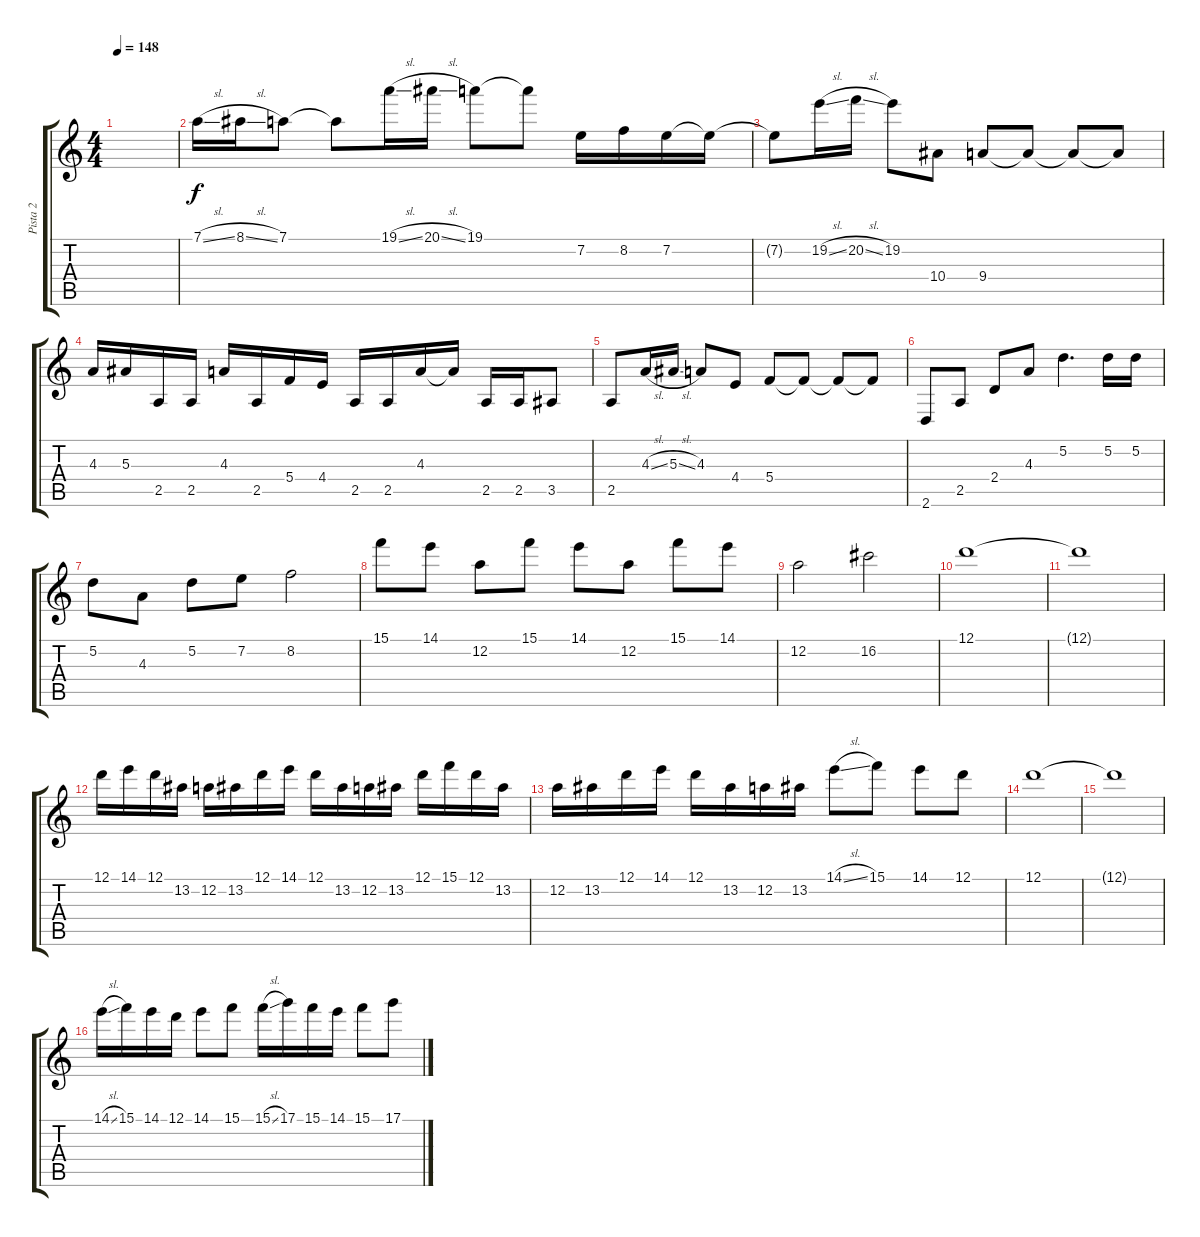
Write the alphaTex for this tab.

\track ("Pista 2" "Pista 2") {instrument distortionguitar}
\staff {score tabs}
\tuning (D4 A3 F3 C3 G2 C2) {hide}
\ts (4 4)
\tempo 148
\clef g2
\ks c
|
7.1{sl}.16 8.1{sl}.16 7.1.8 7.1{t}.8 19.1{sl}.16 20.1{sl}.16 19.1.8 19.1{t}.8 7.2.16 8.2.16 7.2.16 7.2{t}.16 |
7.2{t}.8 19.2{sl}.16 20.2{sl}.16 19.2.8 10.4.8 9.4.8 9.4{t}.8 9.4{t}.8 9.4{t}.8 |
4.3.16 5.3.16 2.5.16 2.5.16 4.3.16 2.5.16 5.4.16 4.4.16 2.5.16 2.5.16 4.3.16 4.3{t}.16 2.5.16 2.5.16 3.5.8 |
2.5.8 4.3{sl}.16 5.3{sl}.16 4.3.8 4.4.8 5.4.8 5.4{t}.8 5.4{t}.8 5.4{t}.8 |
2.6.8 2.5.8 2.4.8 4.3.8 5.2.4{d} 5.2.16 5.2.16 |
5.2.8 4.3.8 5.2.8 7.2.8 8.2.2 |
15.1.8 14.1.8 12.2.8 15.1.8 14.1.8 12.2.8 15.1.8 14.1.8 |
12.2.2 16.2.2 |
12.1.1 |
12.1{t}.1 |
12.1.16 14.1.16 12.1.16 13.2.16 12.2.16 13.2.16 12.1.16 14.1.16 12.1.16 13.2.16 12.2.16 13.2.16 12.1.16 15.1.16 12.1.16 13.2.16 |
12.2.16 13.2.16 12.1.16 14.1.16 12.1.16 13.2.16 12.2.16 13.2.16 14.1{sl}.8 15.1.8 14.1.8 12.1.8 |
12.1.1 |
12.1{t}.1 |
14.1{sl}.16 15.1.16 14.1.16 12.1.16 14.1.8 15.1.8 15.1{sl}.16 17.1.16 15.1.16 14.1.16 15.1.8 17.1.8
